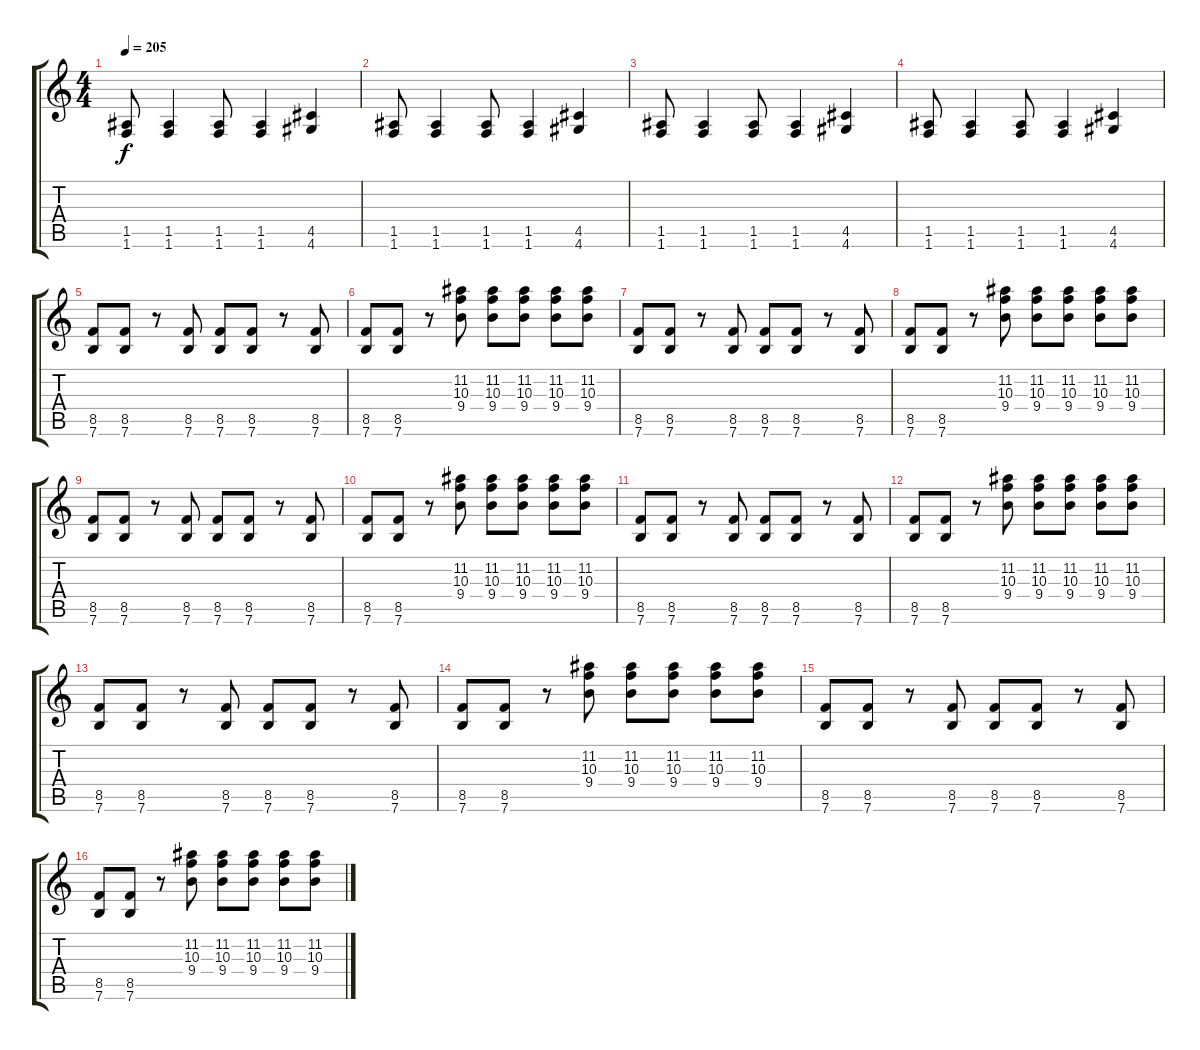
\track "" {instrument overdrivenguitar}
\staff {score tabs}
\tuning (E4 B3 G3 D3 A2 E2) {hide}
\ts (4 4)
\tempo 205
\clef g2
\ks c
(1.5 1.6).8{txt "" dy f instrument distortionguitar} (1.5 1.6).4 (1.5 1.6).8{txt ""} (1.5 1.6).4{instrument overdrivenguitar} (4.5 4.6).4 |
(1.5 1.6).8{txt "" instrument distortionguitar} (1.5 1.6).4 (1.5 1.6).8{txt ""} (1.5 1.6).4{instrument overdrivenguitar} (4.5 4.6).4 |
(1.5 1.6).8{txt "" instrument distortionguitar} (1.5 1.6).4 (1.5 1.6).8{txt ""} (1.5 1.6).4{instrument overdrivenguitar} (4.5 4.6).4 |
(1.5 1.6).8{txt "" instrument distortionguitar} (1.5 1.6).4 (1.5 1.6).8{txt ""} (1.5 1.6).4{instrument overdrivenguitar} (4.5 4.6).4 |
(8.5 7.6).8 (8.5 7.6).8 r.8 (8.5 7.6).8 (8.5 7.6).8 (8.5 7.6).8 r.8 (8.5 7.6).8 |
(8.5 7.6).8 (8.5 7.6).8 r.8 (11.2 10.3 9.4).8 (11.2 10.3 9.4).8 (11.2 10.3 9.4).8 (11.2 10.3 9.4).8 (11.2 10.3 9.4).8 |
(8.5 7.6).8 (8.5 7.6).8 r.8 (8.5 7.6).8 (8.5 7.6).8 (8.5 7.6).8 r.8 (8.5 7.6).8 |
(8.5 7.6).8 (8.5 7.6).8 r.8 (11.2 10.3 9.4).8 (11.2 10.3 9.4).8 (11.2 10.3 9.4).8 (11.2 10.3 9.4).8 (11.2 10.3 9.4).8 |
(8.5 7.6).8 (8.5 7.6).8 r.8 (8.5 7.6).8 (8.5 7.6).8 (8.5 7.6).8 r.8 (8.5 7.6).8 |
(8.5 7.6).8 (8.5 7.6).8 r.8 (11.2 10.3 9.4).8 (11.2 10.3 9.4).8 (11.2 10.3 9.4).8 (11.2 10.3 9.4).8 (11.2 10.3 9.4).8 |
(8.5 7.6).8 (8.5 7.6).8 r.8 (8.5 7.6).8 (8.5 7.6).8 (8.5 7.6).8 r.8 (8.5 7.6).8 |
(8.5 7.6).8 (8.5 7.6).8 r.8 (11.2 10.3 9.4).8 (11.2 10.3 9.4).8 (11.2 10.3 9.4).8 (11.2 10.3 9.4).8 (11.2 10.3 9.4).8 |
(8.5 7.6).8 (8.5 7.6).8 r.8 (8.5 7.6).8 (8.5 7.6).8 (8.5 7.6).8 r.8 (8.5 7.6).8 |
(8.5 7.6).8 (8.5 7.6).8 r.8 (11.2 10.3 9.4).8 (11.2 10.3 9.4).8 (11.2 10.3 9.4).8 (11.2 10.3 9.4).8 (11.2 10.3 9.4).8 |
(8.5 7.6).8 (8.5 7.6).8 r.8 (8.5 7.6).8 (8.5 7.6).8 (8.5 7.6).8 r.8 (8.5 7.6).8 |
(8.5 7.6).8 (8.5 7.6).8 r.8 (11.2 10.3 9.4).8 (11.2 10.3 9.4).8 (11.2 10.3 9.4).8 (11.2 10.3 9.4).8 (11.2 10.3 9.4).8
